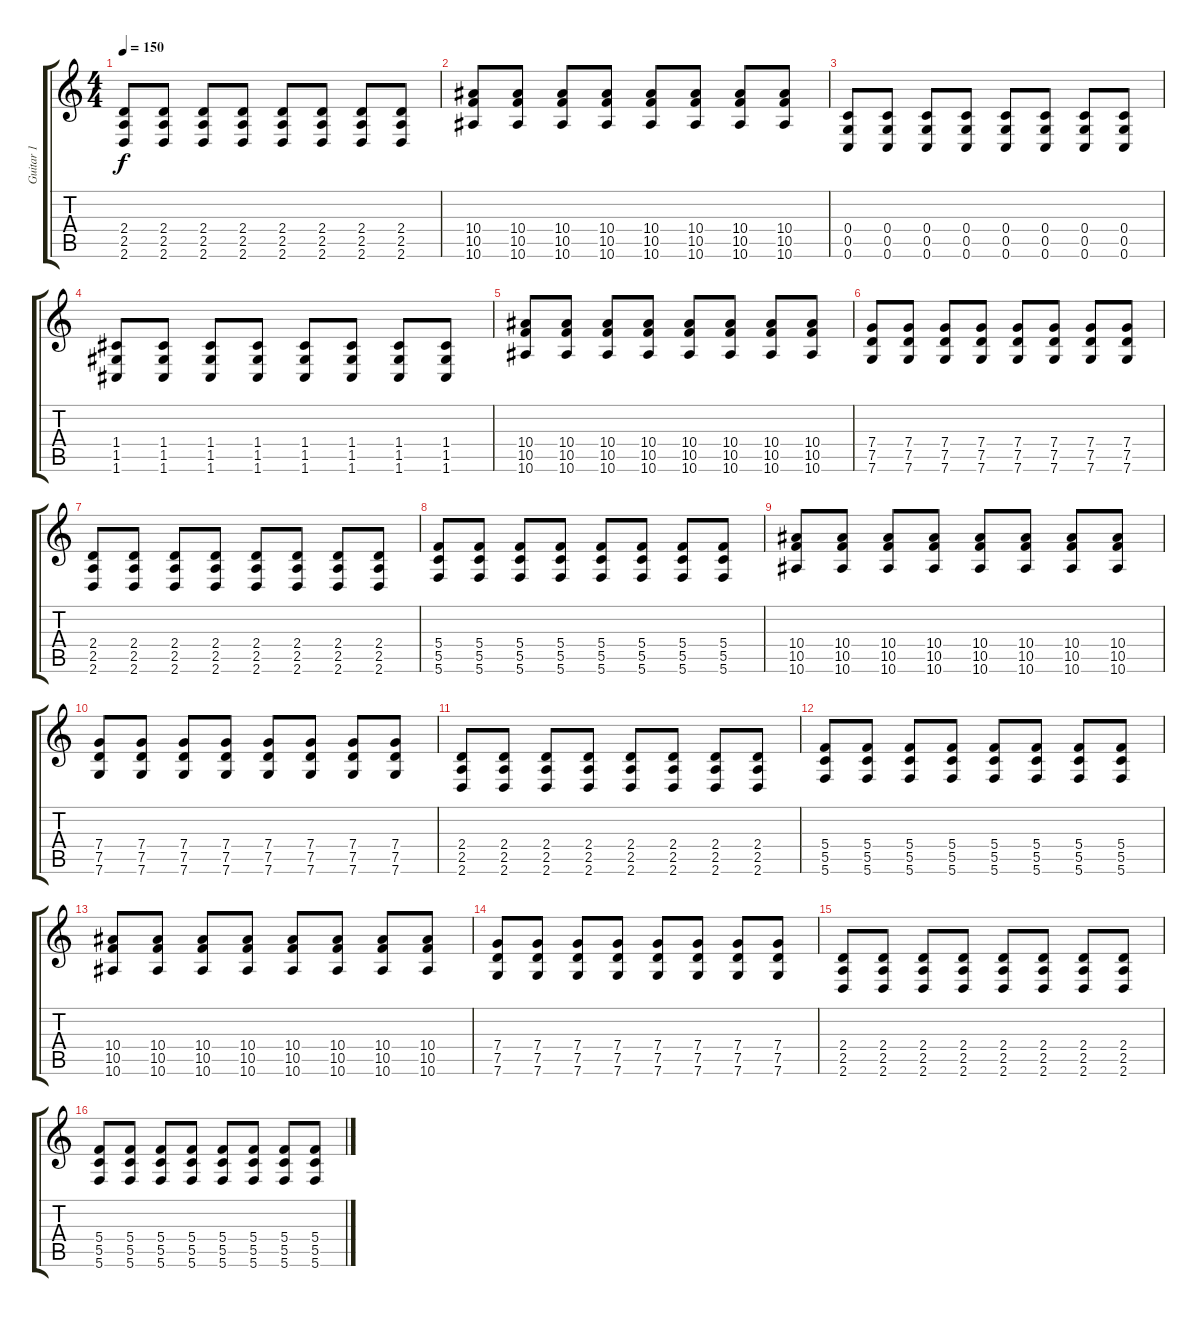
\track ("Guitar 1" "Guitar 1") {instrument overdrivenguitar}
\staff {score tabs}
\tuning (D4 A3 F3 C3 G2 C2) {hide}
\ts (4 4)
\tempo 150
\clef g2
\ks c
(2.4 2.5 2.6).8{dy f} (2.4 2.5 2.6).8 (2.4 2.5 2.6).8 (2.4 2.5 2.6).8 (2.4 2.5 2.6).8 (2.4 2.5 2.6).8 (2.4 2.5 2.6).8 (2.4 2.5 2.6).8 |
(10.4 10.5 10.6).8 (10.4 10.5 10.6).8 (10.4 10.5 10.6).8 (10.4 10.5 10.6).8 (10.4 10.5 10.6).8 (10.4 10.5 10.6).8 (10.4 10.5 10.6).8 (10.4 10.5 10.6).8 |
(0.4 0.5 0.6).8 (0.4 0.5 0.6).8 (0.4 0.5 0.6).8 (0.4 0.5 0.6).8 (0.4 0.5 0.6).8 (0.4 0.5 0.6).8 (0.4 0.5 0.6).8 (0.4 0.5 0.6).8 |
(1.4 1.5 1.6).8 (1.4 1.5 1.6).8 (1.4 1.5 1.6).8 (1.4 1.5 1.6).8 (1.4 1.5 1.6).8 (1.4 1.5 1.6).8 (1.4 1.5 1.6).8 (1.4 1.5 1.6).8 |
(10.4 10.5 10.6).8 (10.4 10.5 10.6).8 (10.4 10.5 10.6).8 (10.4 10.5 10.6).8 (10.4 10.5 10.6).8 (10.4 10.5 10.6).8 (10.4 10.5 10.6).8 (10.4 10.5 10.6).8 |
(7.4 7.5 7.6).8 (7.4 7.5 7.6).8 (7.4 7.5 7.6).8 (7.4 7.5 7.6).8 (7.4 7.5 7.6).8 (7.4 7.5 7.6).8 (7.4 7.5 7.6).8 (7.4 7.5 7.6).8 |
(2.4 2.5 2.6).8 (2.4 2.5 2.6).8 (2.4 2.5 2.6).8 (2.4 2.5 2.6).8 (2.4 2.5 2.6).8 (2.4 2.5 2.6).8 (2.4 2.5 2.6).8 (2.4 2.5 2.6).8 |
(5.4 5.5 5.6).8 (5.4 5.5 5.6).8 (5.4 5.5 5.6).8 (5.4 5.5 5.6).8 (5.4 5.5 5.6).8 (5.4 5.5 5.6).8 (5.4 5.5 5.6).8 (5.4 5.5 5.6).8 |
(10.4 10.5 10.6).8 (10.4 10.5 10.6).8 (10.4 10.5 10.6).8 (10.4 10.5 10.6).8 (10.4 10.5 10.6).8 (10.4 10.5 10.6).8 (10.4 10.5 10.6).8 (10.4 10.5 10.6).8 |
(7.4 7.5 7.6).8 (7.4 7.5 7.6).8 (7.4 7.5 7.6).8 (7.4 7.5 7.6).8 (7.4 7.5 7.6).8 (7.4 7.5 7.6).8 (7.4 7.5 7.6).8 (7.4 7.5 7.6).8 |
(2.4 2.5 2.6).8 (2.4 2.5 2.6).8 (2.4 2.5 2.6).8 (2.4 2.5 2.6).8 (2.4 2.5 2.6).8 (2.4 2.5 2.6).8 (2.4 2.5 2.6).8 (2.4 2.5 2.6).8 |
(5.4 5.5 5.6).8 (5.4 5.5 5.6).8 (5.4 5.5 5.6).8 (5.4 5.5 5.6).8 (5.4 5.5 5.6).8 (5.4 5.5 5.6).8 (5.4 5.5 5.6).8 (5.4 5.5 5.6).8 |
(10.4 10.5 10.6).8 (10.4 10.5 10.6).8 (10.4 10.5 10.6).8 (10.4 10.5 10.6).8 (10.4 10.5 10.6).8 (10.4 10.5 10.6).8 (10.4 10.5 10.6).8 (10.4 10.5 10.6).8 |
(7.4 7.5 7.6).8 (7.4 7.5 7.6).8 (7.4 7.5 7.6).8 (7.4 7.5 7.6).8 (7.4 7.5 7.6).8 (7.4 7.5 7.6).8 (7.4 7.5 7.6).8 (7.4 7.5 7.6).8 |
(2.4 2.5 2.6).8 (2.4 2.5 2.6).8 (2.4 2.5 2.6).8 (2.4 2.5 2.6).8 (2.4 2.5 2.6).8 (2.4 2.5 2.6).8 (2.4 2.5 2.6).8 (2.4 2.5 2.6).8 |
(5.4 5.5 5.6).8 (5.4 5.5 5.6).8 (5.4 5.5 5.6).8 (5.4 5.5 5.6).8 (5.4 5.5 5.6).8 (5.4 5.5 5.6).8 (5.4 5.5 5.6).8 (5.4 5.5 5.6).8
